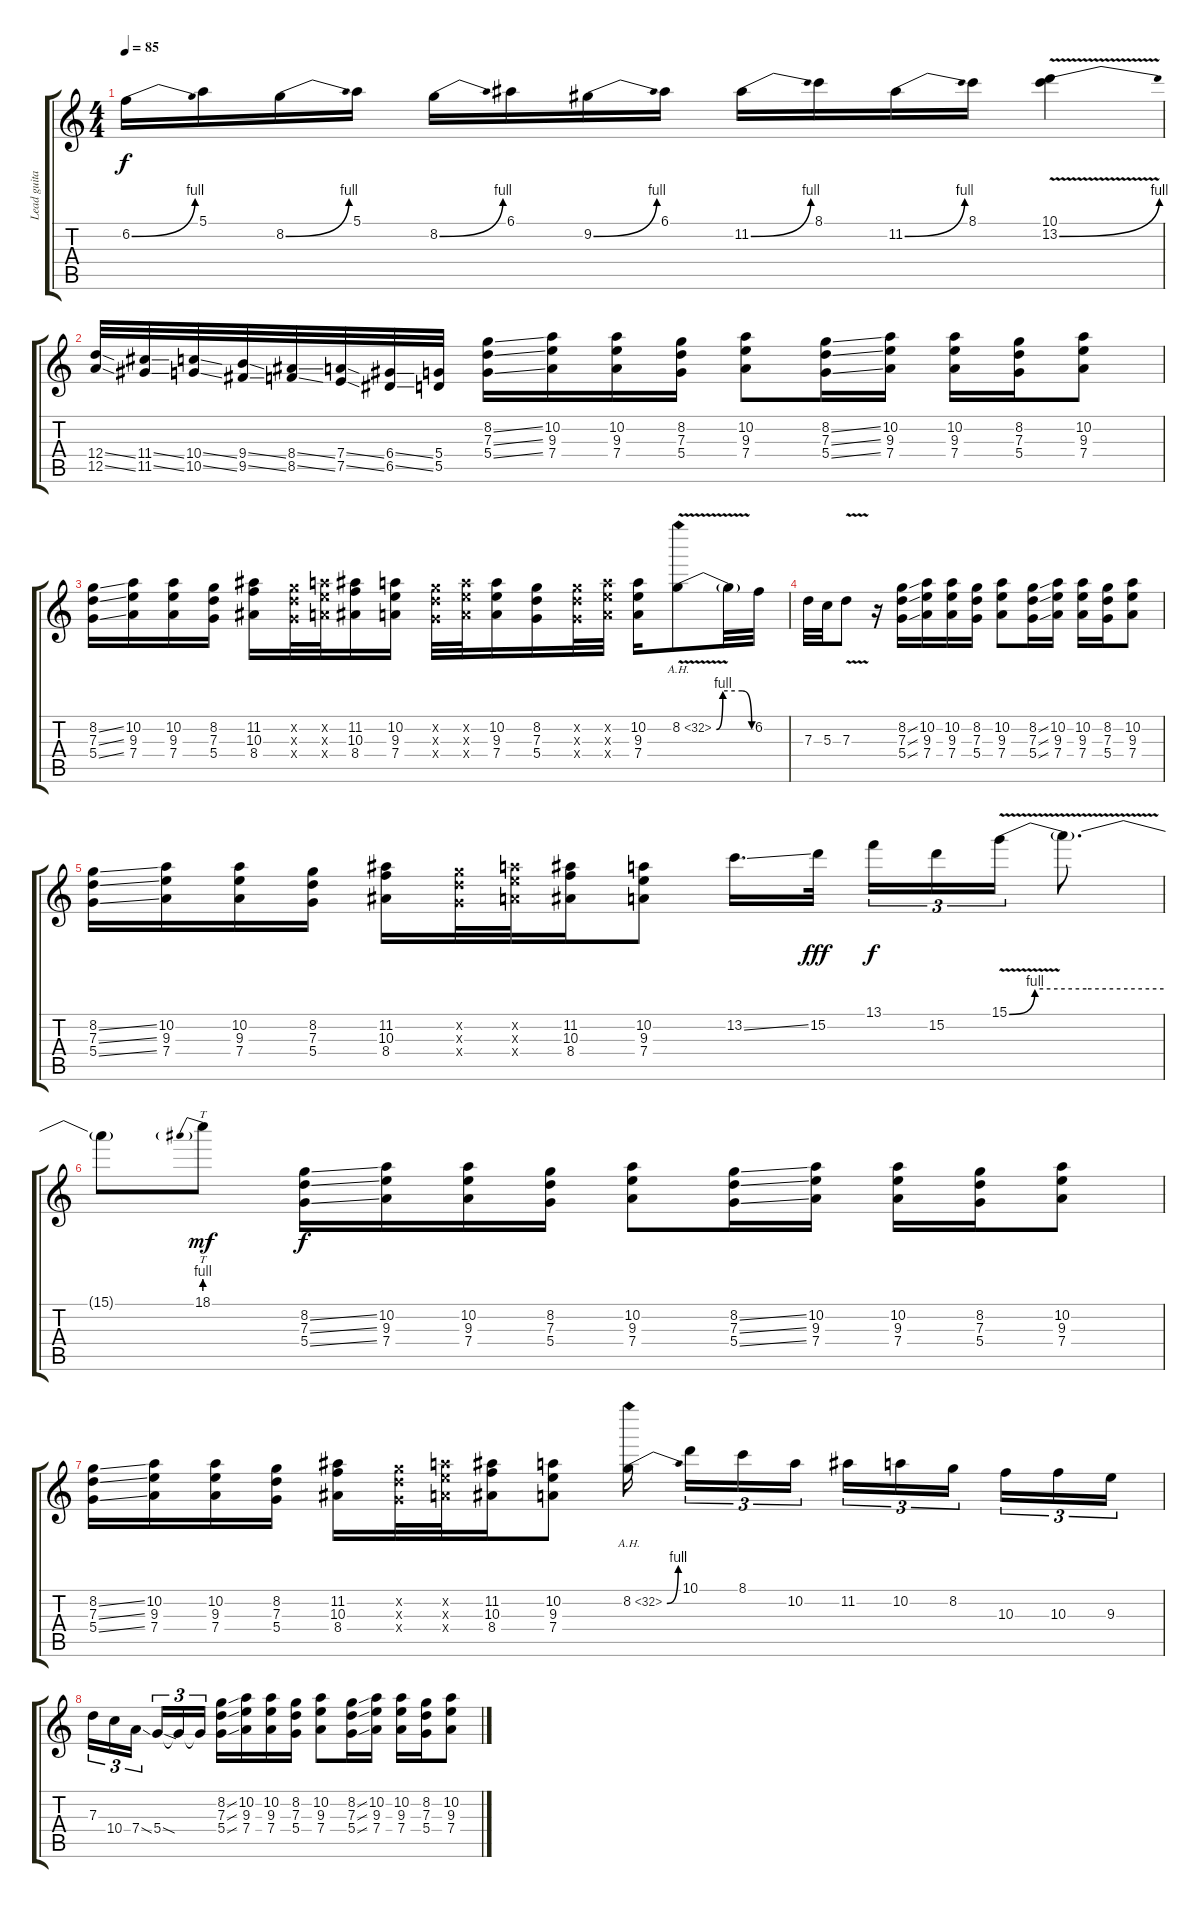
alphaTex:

\track ("Lead guitar" "Lead guita") {instrument overdrivenguitar}
\staff {score tabs}
\tuning (E4 B3 G3 D3 A2 E2) {hide}
\ts (4 4)
\tempo 85
\clef g2
\ks c
6.2{be (bend 0 0 60 4)}.16{dy f} 5.1.16 8.2{be (bend 0 0 60 4)}.16 5.1.16 8.2{be (bend 0 0 60 4)}.16 6.1.16 9.2{be (bend 0 0 60 4)}.16 6.1.16 11.2{be (bend 0 0 60 4)}.16 8.1.16 11.2{be (bend 0 0 60 4)}.16 8.1.16 (10.1 13.2{be (bend 0 0 60 4) v}).4 |
(12.4{ss} 12.5{ss}).32 (11.4{ss} 11.5{ss}).32 (10.4{ss} 10.5{ss}).32 (9.4{ss} 9.5{ss}).32 (8.4{ss} 8.5{ss}).32 (7.4{ss} 7.5{ss}).32 (6.4{ss} 6.5{ss}).32 (5.4 5.5).32 (8.2{ss} 7.3{ss} 5.4{ss}).16 (10.2 9.3 7.4).16 (10.2 9.3 7.4).16 (8.2 7.3 5.4).16 (10.2 9.3 7.4).8 (8.2{ss} 7.3{ss} 5.4{ss}).16 (10.2 9.3 7.4).16 (10.2 9.3 7.4).16 (8.2 7.3 5.4).16 (10.2 9.3 7.4).8 |
(8.2{ss} 7.3{ss} 5.4{ss}).16 (10.2 9.3 7.4).16 (10.2 9.3 7.4).16 (8.2 7.3 5.4).16 (11.2 10.3 8.4).16 (8.2{x} 7.3{x} 5.4{x}).32 (10.2{x} 9.3{x} 7.4{x}).32 (11.2 10.3 8.4).16 (10.2 9.3 7.4).16 (8.2{x} 7.3{x} 5.4{x}).32 (10.2{x} 9.3{x} 7.4{x}).32 (10.2 9.3 7.4).16 (8.2 7.3 5.4).16 (8.2{x} 7.3{x} 5.4{x}).32 (10.2{x} 9.3{x} 7.4{x}).32 (10.2 9.3 7.4).16 8.2{be (custom 0 0 10 4 40 4 55 0 60 0) ah 24 v}.8 8.2{t}.32 6.2.32 |
7.3.32 5.3.32 7.3{v}.8 r.16 (8.2{ss} 7.3{ss} 5.4{ss}).16 (10.2 9.3 7.4).16 (10.2 9.3 7.4).16 (8.2 7.3 5.4).16 (10.2 9.3 7.4).8 (8.2{ss} 7.3{ss} 5.4{ss}).16 (10.2 9.3 7.4).16 (10.2 9.3 7.4).16 (8.2 7.3 5.4).16 (10.2 9.3 7.4).8 |
(8.2{ss} 7.3{ss} 5.4{ss}).16 (10.2 9.3 7.4).16 (10.2 9.3 7.4).16 (8.2 7.3 5.4).16 (11.2 10.3 8.4).16 (8.2{x} 7.3{x} 5.4{x}).32 (10.2{x} 9.3{x} 7.4{x}).32 (11.2 10.3 8.4).16 (10.2 9.3 7.4).8 13.2{ss}.16{d} 15.2.32{dy fff beam splitsecondary} 13.1.16{tu (3 2) dy f} 15.2.16{tu (3 2)} 15.1{be (custom 0 0 10 4 16 4 30 4 60 4) v}.16{tu (3 2)} 15.1{t}.8{d} |
15.1{t}.8 18.1{be (prebend 0 4 60 4)}.8{tt dy mf} (8.2{ss} 7.3{ss} 5.4{ss}).16{dy f} (10.2 9.3 7.4).16 (10.2 9.3 7.4).16 (8.2 7.3 5.4).16 (10.2 9.3 7.4).8 (8.2{ss} 7.3{ss} 5.4{ss}).16 (10.2 9.3 7.4).16 (10.2 9.3 7.4).16 (8.2 7.3 5.4).16 (10.2 9.3 7.4).8 |
(8.2{ss} 7.3{ss} 5.4{ss}).16 (10.2 9.3 7.4).16 (10.2 9.3 7.4).16 (8.2 7.3 5.4).16 (11.2 10.3 8.4).16 (8.2{x} 7.3{x} 5.4{x}).32 (10.2{x} 9.3{x} 7.4{x}).32 (11.2 10.3 8.4).16 (10.2 9.3 7.4).8 8.2{be (bend 0 0 60 4) ah 24}.16{beam splitsecondary} 10.1.16{tu (3 2)} 8.1.16{tu (3 2)} 10.2.16{tu (3 2)} 11.2.16{tu (3 2)} 10.2.16{tu (3 2)} 8.2.16{tu (3 2) beam splitsecondary} 10.3.16{tu (3 2)} 10.3.16{tu (3 2)} 9.3.16{tu (3 2)} |
7.3.16{tu (3 2)} 10.4.16{tu (3 2)} 7.4{ss}.16{tu (3 2) beam splitsecondary} 5.4{sod}.16{tu (3 2)} 5.4{t}.16{tu (3 2)} 5.4{t}.16{tu (3 2)} (8.2{ss} 7.3{ss} 5.4{ss}).16 (10.2 9.3 7.4).16 (10.2 9.3 7.4).16 (8.2 7.3 5.4).16 (10.2 9.3 7.4).8 (8.2{ss} 7.3{ss} 5.4{ss}).16 (10.2 9.3 7.4).16 (10.2 9.3 7.4).16 (8.2 7.3 5.4).16 (10.2 9.3 7.4).8
